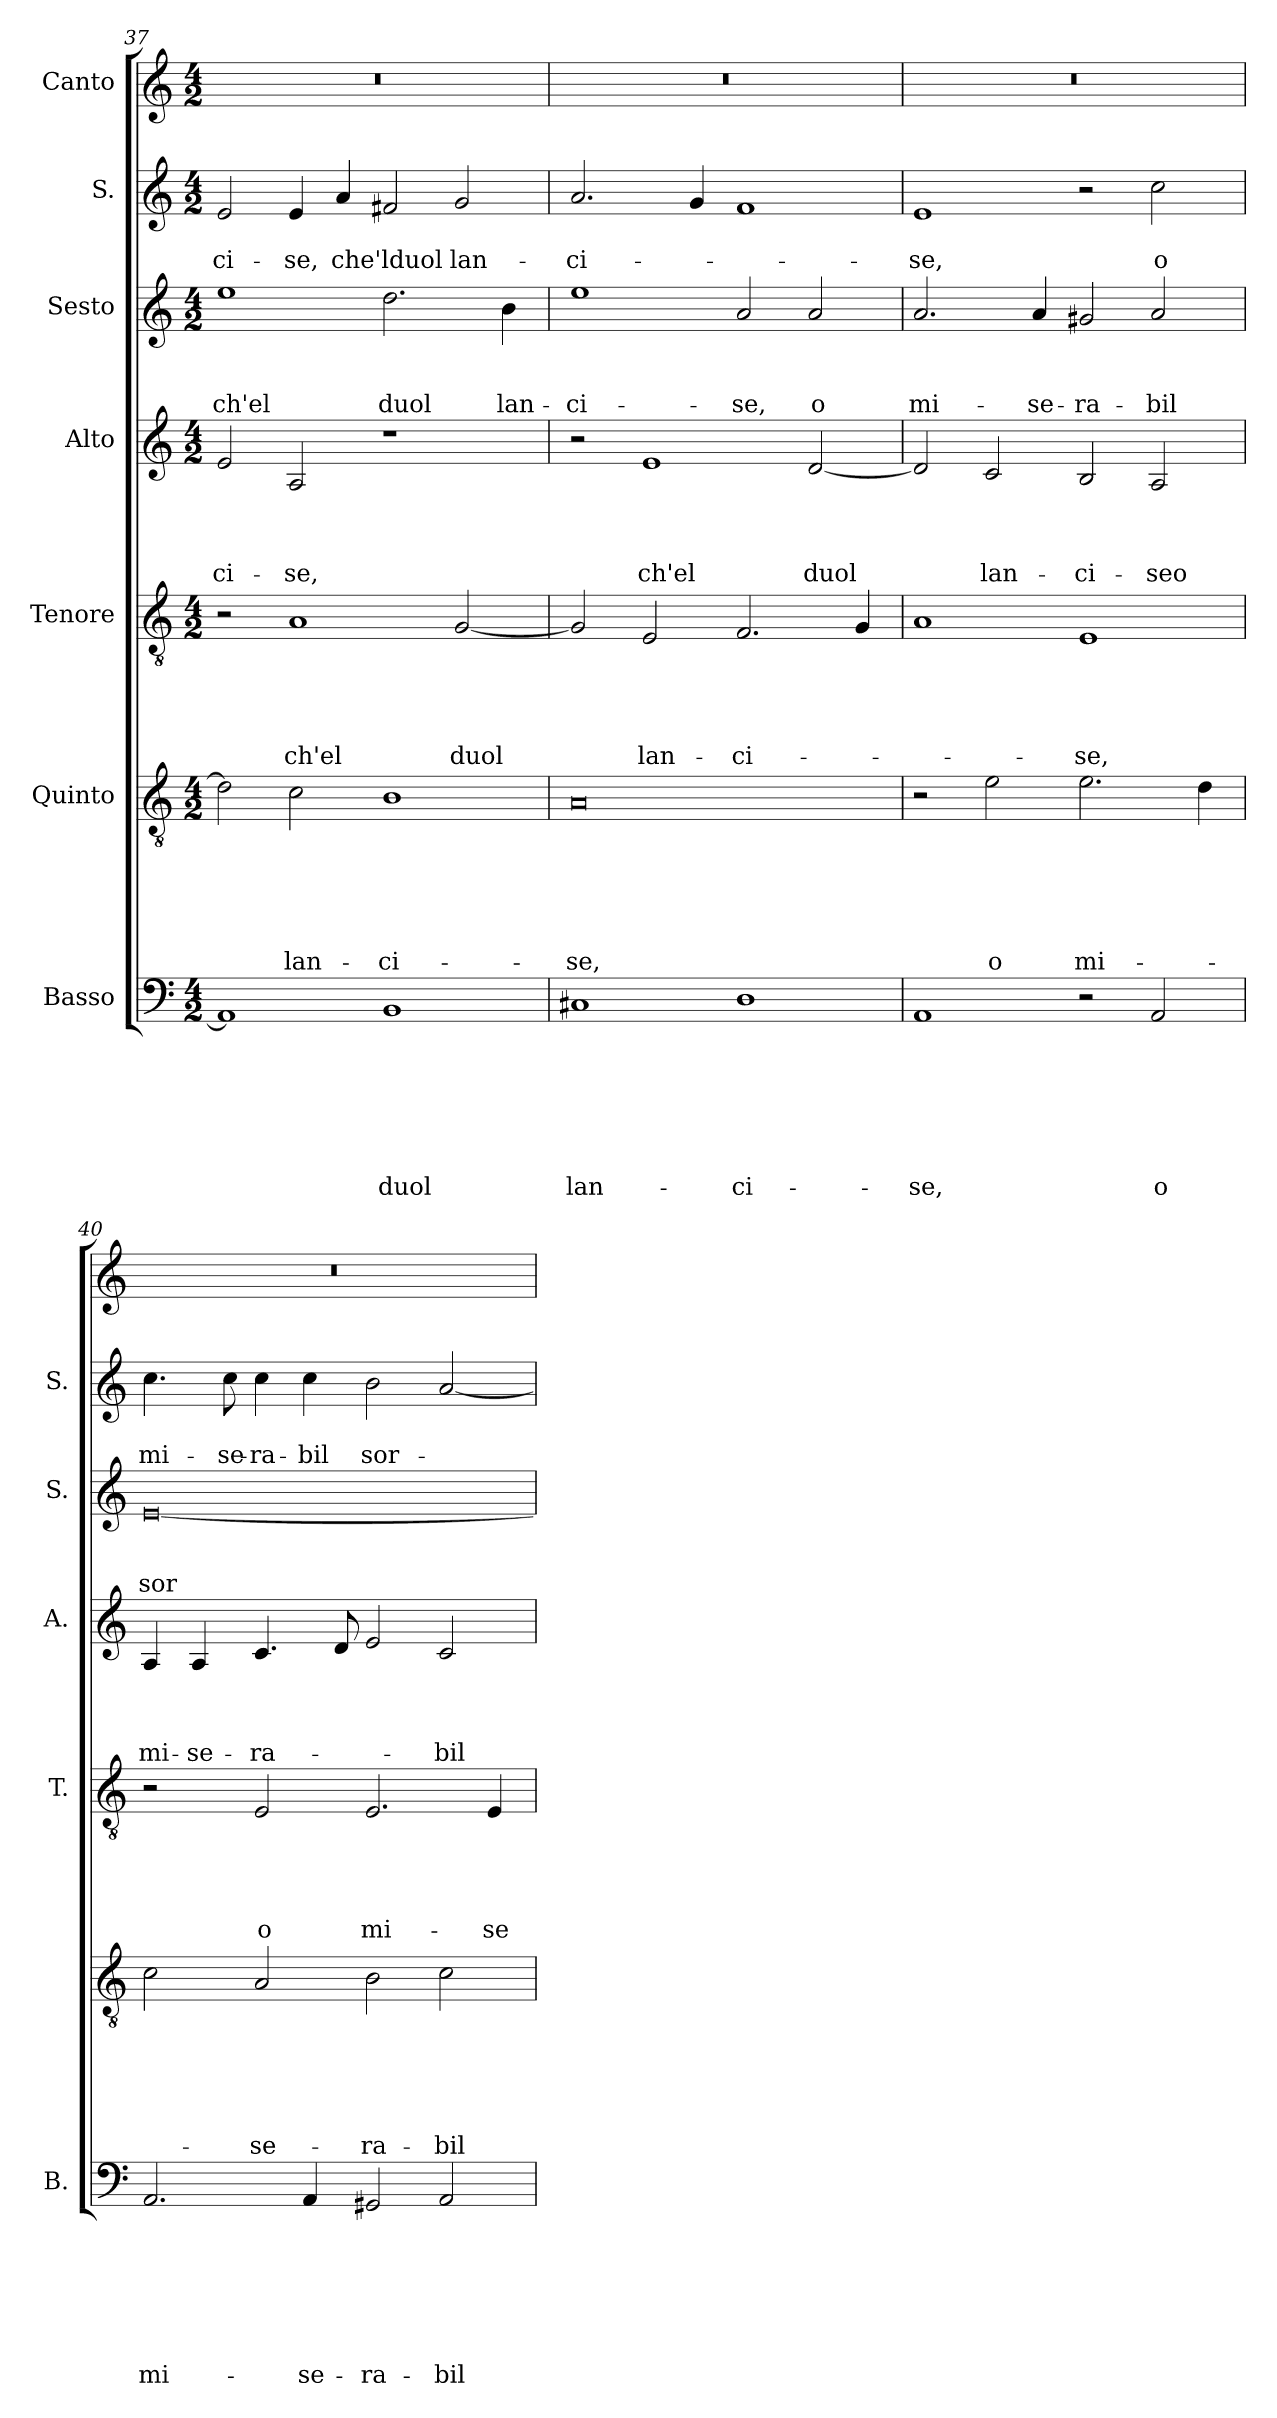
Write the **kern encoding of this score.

**kern	**text	**text	**text	**text	**text	**text	**text	**kern	**text	**text	**text	**text	**text	**text	**kern	**text	**text	**text	**text	**text	**kern	**text	**text	**text	**text	**kern	**text	**text	**text	**kern	**text	**text	**kern
*part7	*part7	*part7	*part7	*part7	*part7	*part7	*part7	*part6	*part6	*part6	*part6	*part6	*part6	*part6	*part5	*part5	*part5	*part5	*part5	*part5	*part4	*part4	*part4	*part4	*part4	*part3	*part3	*part3	*part3	*part2	*part2	*part2	*part1
*staff7	*staff7	*staff7	*staff7	*staff7	*staff7	*staff7	*staff7	*staff6	*staff6	*staff6	*staff6	*staff6	*staff6	*staff6	*staff5	*staff5	*staff5	*staff5	*staff5	*staff5	*staff4	*staff4	*staff4	*staff4	*staff4	*staff3	*staff3	*staff3	*staff3	*staff2	*staff2	*staff2	*staff1
*I"Basso	*	*	*	*	*	*	*	*I"Quinto	*	*	*	*	*	*	*I"Tenore	*	*	*	*	*	*I"Alto	*	*	*	*	*I"Sesto	*	*	*	*I"S.	*	*	*I"Canto
*I'B.	*	*	*	*	*	*	*	*	*	*	*	*	*	*	*I'T.	*	*	*	*	*	*I'A.	*	*	*	*	*I'S.	*	*	*	*I'S.	*	*	*
*clefF4	*	*	*	*	*	*	*	*clefGv2	*	*	*	*	*	*	*clefGv2	*	*	*	*	*	*clefG2	*	*	*	*	*clefG2	*	*	*	*clefG2	*	*	*clefG2
*k[]	*	*	*	*	*	*	*	*k[]	*	*	*	*	*	*	*k[]	*	*	*	*	*	*k[]	*	*	*	*	*k[]	*	*	*	*k[]	*	*	*k[]
*C:	*	*	*	*	*	*	*	*C:	*	*	*	*	*	*	*C:	*	*	*	*	*	*C:	*	*	*	*	*C:	*	*	*	*C:	*	*	*C:
*M4/2	*	*	*	*	*	*	*	*M4/2	*	*	*	*	*	*	*M4/2	*	*	*	*	*	*M4/2	*	*	*	*	*M4/2	*	*	*	*M4/2	*	*	*M4/2
=37	=37	=37	=37	=37	=37	=37	=37	=37	=37	=37	=37	=37	=37	=37	=37	=37	=37	=37	=37	=37	=37	=37	=37	=37	=37	=37	=37	=37	=37	=37	=37	=37	=37
!	!	!	!	!	!	!	!	!	!	!	!	!	!	!	!	!	!	!	!	!	!	!	!	!	!LO:LY:b	!	!	!	!LO:LY:b	!	!	!LO:LY:b	!
1AA]	.	.	.	.	.	.	.	2d\]	.	.	.	.	.	.	2r	.	.	.	.	.	2e/	.	.	.	-ci-	1ee	.	.	ch'el	2e/	.	-ci-	0r
!	!	!	!	!	!	!	!	!	!	!	!	!	!	!LO:LY:b	!	!	!	!	!	!LO:LY:b	!	!	!	!	!LO:LY:b	!	!	!	!	!	!	!LO:LY:b	!
.	.	.	.	.	.	.	.	2c\	.	.	.	.	.	lan-	1A	.	.	.	.	ch'el	2A/	.	.	.	-se,	.	.	.	.	4e/	.	-se,	.
!	!	!	!	!	!	!	!	!	!	!	!	!	!	!	!	!	!	!	!	!	!	!	!	!	!	!	!	!	!	!	!	!LO:LY:b	!
.	.	.	.	.	.	.	.	.	.	.	.	.	.	.	.	.	.	.	.	.	.	.	.	.	.	.	.	.	.	4a/	.	che'lduol	.
!	!	!	!	!	!	!	!LO:LY:b	!	!	!	!	!	!	!LO:LY:b	!	!	!	!	!	!	!	!	!	!	!	!	!	!	!LO:LY:b	!	!	!	!
1BB	.	.	.	.	.	.	duol	1B	.	.	.	.	.	-ci-	.	.	.	.	.	.	1r	.	.	.	.	2.dd\	.	.	duol	2f#X/	.	.	.
!	!	!	!	!	!	!	!	!	!	!	!	!	!	!	!	!	!	!	!	!LO:LY:b	!	!	!	!	!	!	!	!	!	!	!	!LO:LY:b	!
.	.	.	.	.	.	.	.	.	.	.	.	.	.	.	[>2G/	.	.	.	.	duol	.	.	.	.	.	.	.	.	.	2g/	.	lan-	.
!	!	!	!	!	!	!	!	!	!	!	!	!	!	!	!	!	!	!	!	!	!	!	!	!	!	!	!	!	!LO:LY:b	!	!	!	!
.	.	.	.	.	.	.	.	.	.	.	.	.	.	.	.	.	.	.	.	.	.	.	.	.	.	4b\	.	.	lan-	.	.	.	.
!!LO:PB:g=z
=38	=38	=38	=38	=38	=38	=38	=38	=38	=38	=38	=38	=38	=38	=38	=38	=38	=38	=38	=38	=38	=38	=38	=38	=38	=38	=38	=38	=38	=38	=38	=38	=38	=38
!	!	!	!	!	!	!	!LO:LY:b	!	!	!	!	!	!	!LO:LY:b	!	!	!	!	!	!	!	!	!	!	!	!	!	!	!LO:LY:b	!	!	!LO:LY:b	!
1C#X	.	.	.	.	.	.	lan-	0A	.	.	.	.	.	-se,	2G/]	.	.	.	.	.	2r	.	.	.	.	1ee	.	.	-ci-	2.a/	.	-ci-	0r
!	!	!	!	!	!	!	!	!	!	!	!	!	!	!	!	!	!	!	!	!LO:LY:b	!	!	!	!	!LO:LY:b	!	!	!	!	!	!	!	!
.	.	.	.	.	.	.	.	.	.	.	.	.	.	.	2E/	.	.	.	.	lan-	1e	.	.	.	ch'el	.	.	.	.	.	.	.	.
.	.	.	.	.	.	.	.	.	.	.	.	.	.	.	.	.	.	.	.	.	.	.	.	.	.	.	.	.	.	4g/	.	.	.
!	!	!	!	!	!	!	!LO:LY:b	!	!	!	!	!	!	!	!	!	!	!	!	!LO:LY:b	!	!	!	!	!	!	!	!	!LO:LY:b	!	!	!	!
1D	.	.	.	.	.	.	-ci-	.	.	.	.	.	.	.	2.F/	.	.	.	.	-ci-	.	.	.	.	.	2a/	.	.	-se,	1f	.	.	.
!	!	!	!	!	!	!	!	!	!	!	!	!	!	!	!	!	!	!	!	!	!	!	!	!	!LO:LY:b	!	!	!	!LO:LY:b	!	!	!	!
.	.	.	.	.	.	.	.	.	.	.	.	.	.	.	.	.	.	.	.	.	[<2d/	.	.	.	duol	2a/	.	.	o	.	.	.	.
.	.	.	.	.	.	.	.	.	.	.	.	.	.	.	4G/	.	.	.	.	.	.	.	.	.	.	.	.	.	.	.	.	.	.
=39	=39	=39	=39	=39	=39	=39	=39	=39	=39	=39	=39	=39	=39	=39	=39	=39	=39	=39	=39	=39	=39	=39	=39	=39	=39	=39	=39	=39	=39	=39	=39	=39	=39
!	!	!	!	!	!	!	!LO:LY:b	!	!	!	!	!	!	!	!	!	!	!	!	!	!	!	!	!	!	!	!	!	!LO:LY:b	!	!	!LO:LY:b	!
1AA	.	.	.	.	.	.	-se,	2r	.	.	.	.	.	.	1A	.	.	.	.	.	2d/]	.	.	.	.	2.a/	.	.	mi-	1e	.	-se,	0r
!	!	!	!	!	!	!	!	!	!	!	!	!	!	!LO:LY:b	!	!	!	!	!	!	!	!	!	!	!LO:LY:b	!	!	!	!	!	!	!	!
.	.	.	.	.	.	.	.	2e\	.	.	.	.	.	o	.	.	.	.	.	.	2c/	.	.	.	lan-	.	.	.	.	.	.	.	.
!	!	!	!	!	!	!	!	!	!	!	!	!	!	!	!	!	!	!	!	!	!	!	!	!	!	!	!	!	!LO:LY:b	!	!	!	!
.	.	.	.	.	.	.	.	.	.	.	.	.	.	.	.	.	.	.	.	.	.	.	.	.	.	4a/	.	.	-se-	.	.	.	.
!	!	!	!	!	!	!	!	!	!	!	!	!	!	!LO:LY:b	!	!	!	!	!	!LO:LY:b	!	!	!	!	!LO:LY:b	!	!	!	!LO:LY:b	!	!	!	!
2r	.	.	.	.	.	.	.	2.e\	.	.	.	.	.	mi-	1E	.	.	.	.	-se,	2B/	.	.	.	-ci-	2g#X/	.	.	-ra-	2r	.	.	.
!	!	!	!	!	!	!	!LO:LY:b	!	!	!	!	!	!	!	!	!	!	!	!	!	!	!	!	!	!LO:LY:b	!	!	!	!LO:LY:b	!	!	!LO:LY:b	!
2AA/	.	.	.	.	.	.	o	.	.	.	.	.	.	.	.	.	.	.	.	.	2A/	.	.	.	-seo	2a/	.	.	-bil	2cc\	.	o	.
.	.	.	.	.	.	.	.	4d\	.	.	.	.	.	.	.	.	.	.	.	.	.	.	.	.	.	.	.	.	.	.	.	.	.
=40	=40	=40	=40	=40	=40	=40	=40	=40	=40	=40	=40	=40	=40	=40	=40	=40	=40	=40	=40	=40	=40	=40	=40	=40	=40	=40	=40	=40	=40	=40	=40	=40	=40
!	!	!	!	!	!	!	!LO:LY:b	!	!	!	!	!	!	!	!	!	!	!	!	!	!	!	!	!	!LO:LY:b	!	!	!	!LO:LY:b	!	!	!LO:LY:b	!
2.AA/	.	.	.	.	.	.	mi-	2c\	.	.	.	.	.	.	2r	.	.	.	.	.	4A/	.	.	.	mi-	[<0e	.	.	sor-	4.cc\	.	mi-	0r
!	!	!	!	!	!	!	!	!	!	!	!	!	!	!	!	!	!	!	!	!	!	!	!	!	!LO:LY:b	!	!	!	!	!	!	!	!
.	.	.	.	.	.	.	.	.	.	.	.	.	.	.	.	.	.	.	.	.	4A/	.	.	.	-se-	.	.	.	.	.	.	.	.
!	!	!	!	!	!	!	!	!	!	!	!	!	!	!	!	!	!	!	!	!	!	!	!	!	!	!	!	!	!	!	!	!LO:LY:b	!
.	.	.	.	.	.	.	.	.	.	.	.	.	.	.	.	.	.	.	.	.	.	.	.	.	.	.	.	.	.	8cc\	.	-se-	.
!	!	!	!	!	!	!	!	!	!	!	!	!	!	!LO:LY:b	!	!	!	!	!	!LO:LY:b	!	!	!	!	!LO:LY:b	!	!	!	!	!	!	!LO:LY:b	!
.	.	.	.	.	.	.	.	2A/	.	.	.	.	.	-se-	2E/	.	.	.	.	o	4.c/	.	.	.	-ra-	.	.	.	.	4cc\	.	-ra-	.
!	!	!	!	!	!	!	!LO:LY:b	!	!	!	!	!	!	!	!	!	!	!	!	!	!	!	!	!	!	!	!	!	!	!	!	!LO:LY:b	!
4AA/	.	.	.	.	.	.	-se-	.	.	.	.	.	.	.	.	.	.	.	.	.	.	.	.	.	.	.	.	.	.	4cc\	.	-bil	.
.	.	.	.	.	.	.	.	.	.	.	.	.	.	.	.	.	.	.	.	.	8d/	.	.	.	.	.	.	.	.	.	.	.	.
!	!	!	!	!	!	!	!LO:LY:b	!	!	!	!	!	!	!LO:LY:b	!	!	!	!	!	!LO:LY:b	!	!	!	!	!	!	!	!	!	!	!	!LO:LY:b	!
2GG#X/	.	.	.	.	.	.	-ra-	2B\	.	.	.	.	.	-ra-	2.E/	.	.	.	.	mi-	2e/	.	.	.	.	.	.	.	.	2b\	.	sor-	.
!	!	!	!	!	!	!	!LO:LY:b	!	!	!	!	!	!	!LO:LY:b	!	!	!	!	!	!	!	!	!	!	!LO:LY:b	!	!	!	!	!	!	!	!
2AA/	.	.	.	.	.	.	-bil	2c\	.	.	.	.	.	-bil	.	.	.	.	.	.	2c/	.	.	.	-bil	.	.	.	.	[<2a/	.	.	.
!	!	!	!	!	!	!	!	!	!	!	!	!	!	!	!	!	!	!	!	!LO:LY:b	!	!	!	!	!	!	!	!	!	!	!	!	!
.	.	.	.	.	.	.	.	.	.	.	.	.	.	.	4E/	.	.	.	.	-se-	.	.	.	.	.	.	.	.	.	.	.	.	.
=	=	=	=	=	=	=	=	=	=	=	=	=	=	=	=	=	=	=	=	=	=	=	=	=	=	=	=	=	=	=	=	=	=
*-	*-	*-	*-	*-	*-	*-	*-	*-	*-	*-	*-	*-	*-	*-	*-	*-	*-	*-	*-	*-	*-	*-	*-	*-	*-	*-	*-	*-	*-	*-	*-	*-	*-
